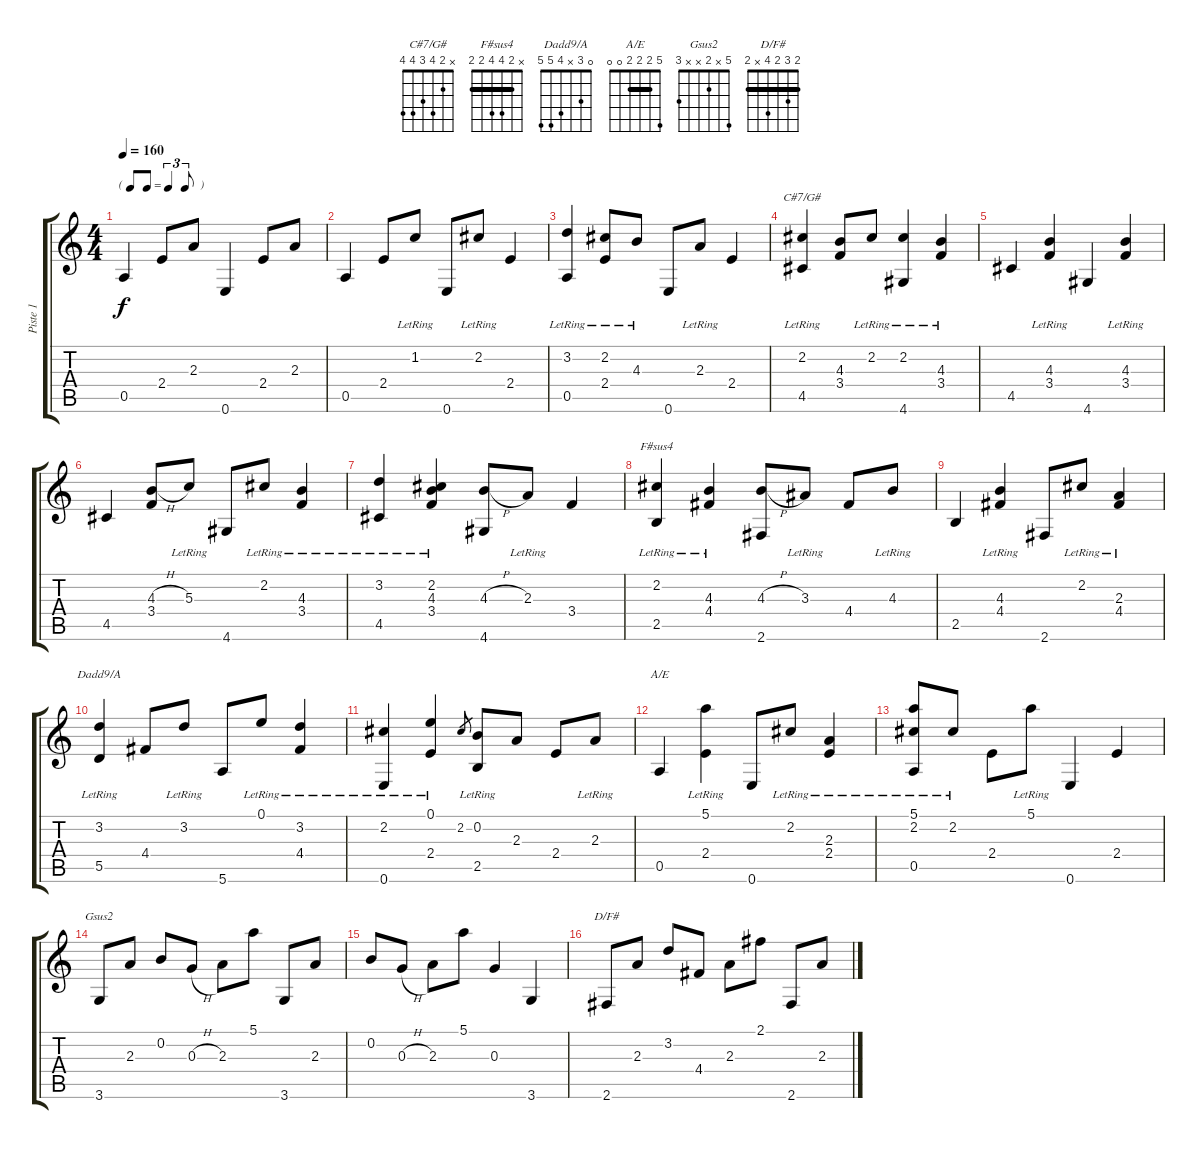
\track ("Piste 1" "Piste 1") {instrument acousticguitarnylon}
\staff {score tabs}
\tuning (E4 B3 G3 D3 A2 E2) {hide}
\chord ("C#7/G#" x 2 4 3 4 4)
\chord ("F#sus4" x 2 4 4 2 2) {barre 2}
\chord ("Dadd9/A" 0 3 x 4 5 5)
\chord ("A/E" 5 2 2 2 0 0) {barre 2}
\chord ("Gsus2" 5 x 2 x x 3)
\chord ("D/F#" 2 3 2 4 x 2) {barre 2}
\ts (4 4)
\tf triplet8th
\tempo 160
\clef g2
\ks c
0.5.4{dy f} 2.4.8 2.3.8 0.6.4 2.4.8 2.3.8 |
0.5.4 2.4.8 1.2{lr}.8 0.6.8 2.2{lr}.8 2.4.4 |
(3.2{lr} 0.5).4 (2.2{lr} 2.4).8 4.3{lr}.8 0.6.8 2.3{lr}.8 2.4.4 |
(2.2{lr} 4.5).4{ch "C#7/G#"} (4.3 3.4).8 2.2{lr}.8 (2.2{lr} 4.6).4 (4.3{lr} 3.4).4 |
4.5.4 (4.3{lr} 3.4).4 4.6.4 (4.3{lr} 3.4).4 |
4.5.4 (4.3{h} 3.4).8 5.3{lr}.8 4.6.8 2.2{lr}.8 (4.3{lr} 3.4).4 |
(3.2{lr} 4.5).4 (2.2{lr} 4.3 3.4).4 (4.3{h} 4.6).8 2.3{lr}.8 3.4.4 |
(2.2{lr} 2.5).4{ch "F#sus4"} (4.3{lr} 4.4).4 (4.3{h} 2.6).8 3.3{lr}.8 4.4.8 4.3{lr}.8 |
2.5.4 (4.3{lr} 4.4).4 2.6.8 2.2{lr}.8 (2.3{lr} 4.4).4 |
(3.2{lr} 5.5).4{ch "Dadd9/A"} 4.4.8 3.2{lr}.8 5.6.8 0.1{lr}.8 (3.2{lr} 4.4).4 |
(2.2{lr} 0.6).4 (0.1{lr} 2.4).4 2.2.8{gr} (0.2{lr} 2.5).8 2.3.8 2.4.8 2.3{lr}.8 |
0.5.4{ch "A/E"} (5.1{lr} 2.4).4 0.6.8 2.2{lr}.8 (2.3{lr} 2.4).4 |
(5.1{lr} 2.2{lr} 0.5).8 2.2{lr}.8 2.4.8 5.1{lr}.8 0.6.4 2.4.4 |
3.6.8{ch "Gsus2"} 2.3.8 0.2.8 0.3{h}.8 2.3.8 5.1.8 3.6.8 2.3.8 |
0.2.8 0.3{h}.8 2.3.8 5.1.8 0.3.4 3.6.4 |
2.6.8{ch "D/F#"} 2.3.8 3.2.8 4.4.8 2.3.8 2.1.8 2.6.8 2.3.8
